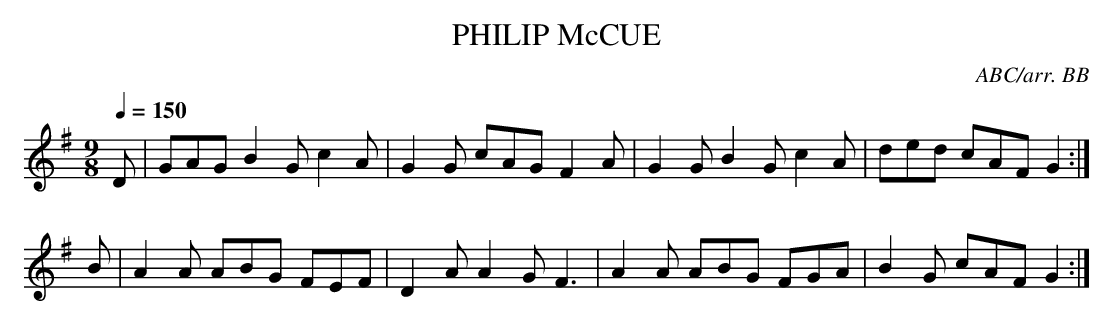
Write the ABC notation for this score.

X:1
T:PHILIP McCUE
C:ABC/arr. BB
Musical Philip) that has the same melody as part 1 of this tune.
This tune appears in other collections with different spellings
(e.g. "Philip McHugh", "Philip Mackeough") - ? all misspellings for
"P[h]ilib a Cheoil".
Y:"Irish"
Q:1/4=150
M:9/8
L:1/8
K:G
D|GAG B2G c2A|G2G cAG F2A|G2G B2G c2A|ded cAF G2 :|
B|A2A ABG FEF|D2A A2G F3|A2A ABG FGA|B2G cAF G2 :|
